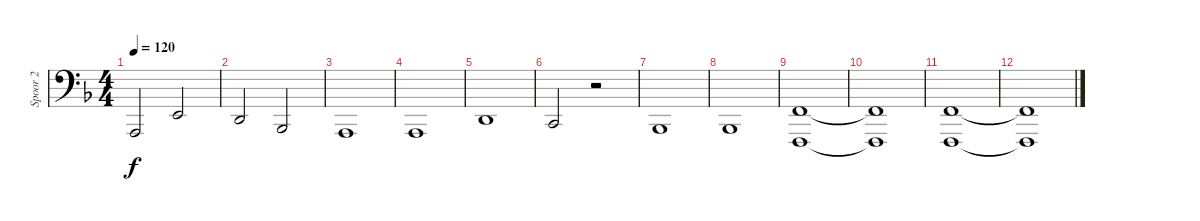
\track ("Spoor 2" "Spoor 2") {instrument acousticgrandpiano}
\staff {score}
\tuning (G2 D2 A1 E1) {hide}
\ts (4 4)
\tempo 120
\clef f4
\ks f
0.3.2{dy f} 2.2.2 |
0.2.2 1.3.2 |
0.3.1 |
0.3.1 |
0.2.1 |
3.3.2 r.2 |
1.3.1 |
1.3.1 |
(3.2 1.4).1 |
(3.2{t} 1.4{t}).1 |
(3.2 1.4).1 |
(3.2{t} 1.4{t}).1
